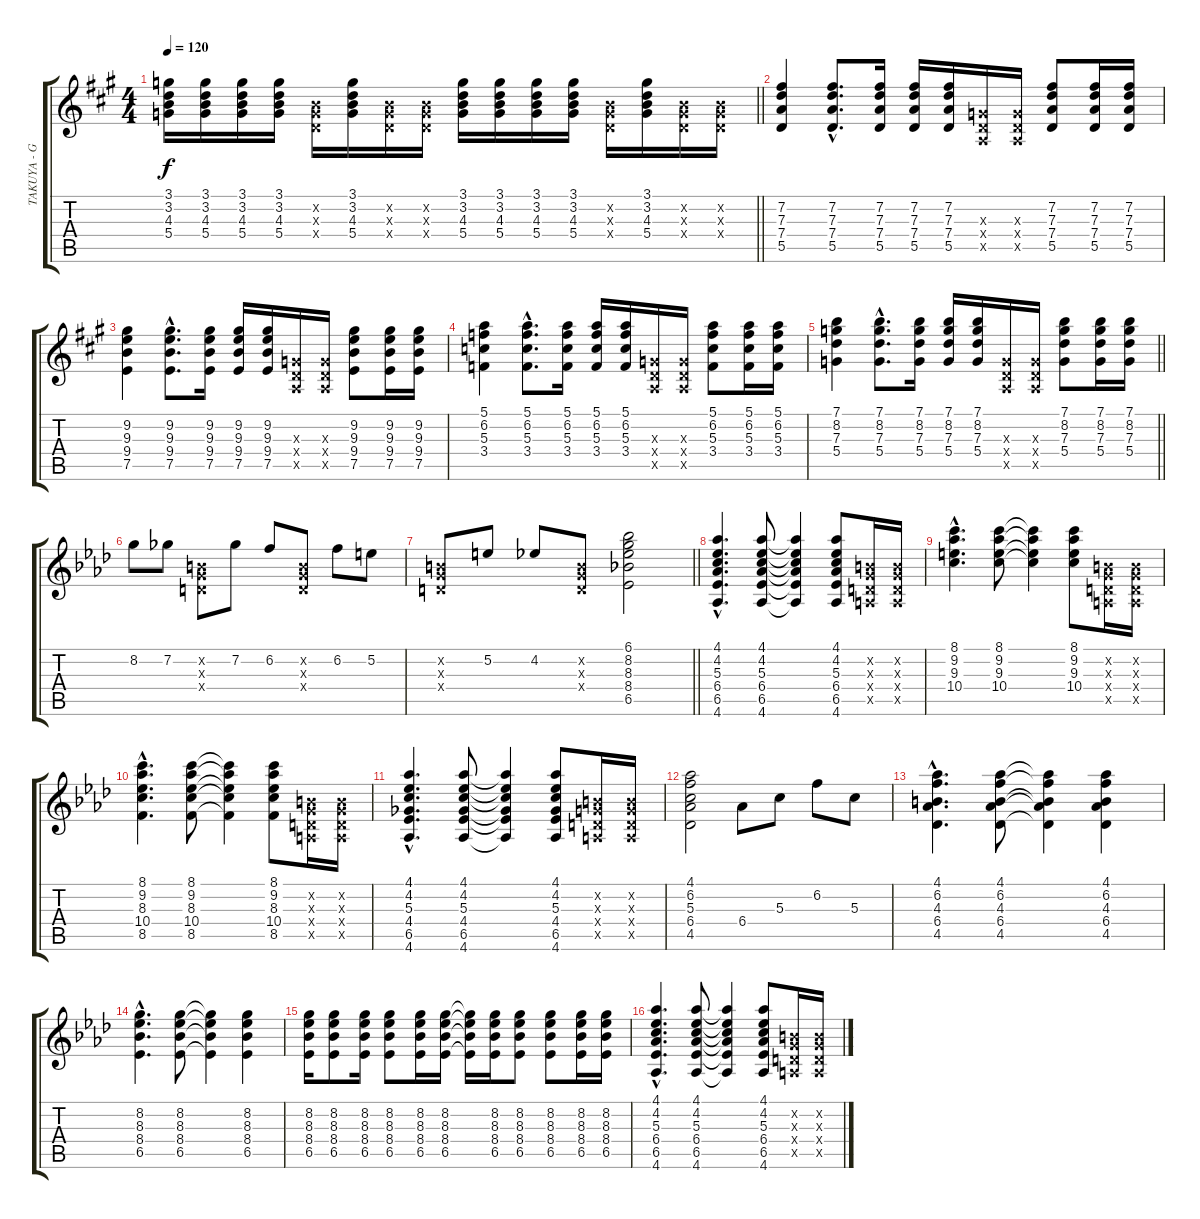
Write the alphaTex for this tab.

\track ("TAKUYA - Guitar 2" "TAKUYA - G") {instrument overdrivenguitar}
\staff {score tabs}
\tuning (E4 B3 G3 D3 A2 E2) {hide}
\ts (4 4)
\tempo 120
\clef g2
\barLineRight lightlight
\ks a
(3.1 3.2 4.3 5.4).16{dy f} (3.1 3.2 4.3 5.4).16 (3.1 3.2 4.3 5.4).16 (3.1 3.2 4.3 5.4).16 (0.2{x} 0.3{x} 0.4{x}).16 (3.1 3.2 4.3 5.4).16 (0.2{x} 0.3{x} 0.4{x}).16 (0.2{x} 0.3{x} 0.4{x}).16 (3.1 3.2 4.3 5.4).16 (3.1 3.2 4.3 5.4).16 (3.1 3.2 4.3 5.4).16 (3.1 3.2 4.3 5.4).16 (0.2{x} 0.3{x} 0.4{x}).16 (3.1 3.2 4.3 5.4).16 (0.2{x} 0.3{x} 0.4{x}).16 (0.2{x} 0.3{x} 0.4{x}).16 |
(7.2 7.3 7.4 5.5).4 (7.2{hac} 7.3{hac} 7.4{hac} 5.5{hac}).8{d} (7.2 7.3 7.4 5.5).16 (7.2 7.3 7.4 5.5).16 (7.2 7.3 7.4 5.5).16 (0.3{x} 0.4{x} 0.5{x}).16 (0.3{x} 0.4{x} 0.5{x}).16 (7.2 7.3 7.4 5.5).8 (7.2 7.3 7.4 5.5).16 (7.2 7.3 7.4 5.5).16 |
(9.2 9.3 9.4 7.5).4 (9.2{hac} 9.3{hac} 9.4{hac} 7.5{hac}).8{d} (9.2 9.3 9.4 7.5).16 (9.2 9.3 9.4 7.5).16 (9.2 9.3 9.4 7.5).16 (0.3{x} 0.4{x} 0.5{x}).16 (0.3{x} 0.4{x} 0.5{x}).16 (9.2 9.3 9.4 7.5).8 (9.2 9.3 9.4 7.5).16 (9.2 9.3 9.4 7.5).16 |
(5.1 6.2 5.3 3.4).4 (5.1{hac} 6.2{hac} 5.3{hac} 3.4{hac}).8{d} (5.1 6.2 5.3 3.4).16 (5.1 6.2 5.3 3.4).16 (5.1 6.2 5.3 3.4).16 (0.3{x} 0.4{x} 0.5{x}).16 (0.3{x} 0.4{x} 0.5{x}).16 (5.1 6.2 5.3 3.4).8 (5.1 6.2 5.3 3.4).16 (5.1 6.2 5.3 3.4).16 |
\barLineRight lightlight
(7.1 8.2 7.3 5.4).4 (7.1{hac} 8.2{hac} 7.3{hac} 5.4{hac}).8{d} (7.1 8.2 7.3 5.4).16 (7.1 8.2 7.3 5.4).16 (7.1 8.2 7.3 5.4).16 (0.3{x} 0.4{x} 0.5{x}).16 (0.3{x} 0.4{x} 0.5{x}).16 (7.1 8.2 7.3 5.4).8 (7.1 8.2 7.3 5.4).16 (7.1 8.2 7.3 5.4).16 |
\ks ab
8.2.8 7.2.8 (0.2{x} 0.3{x} 0.4{x}).8 7.2.8 6.2.8 (0.2{x} 0.3{x} 0.4{x}).8 6.2.8 5.2.8 |
\barLineRight lightlight
(0.2{x} 0.3{x} 0.4{x}).8 5.2.8 4.2.8 (0.2{x} 0.3{x} 0.4{x}).8 (6.1 8.2 8.3 8.4 6.5).2 |
(4.1{hac} 4.2{hac} 5.3{hac} 6.4{hac} 6.5{hac} 4.6{hac}).4{d} (4.1 4.2 5.3 6.4 6.5 4.6).8 (4.1{t} 4.2{t} 5.3{t} 6.4{t} 6.5{t} 4.6{t}).4 (4.1 4.2 5.3 6.4 6.5 4.6).8 (0.2{x} 0.3{x} 0.4{x} 0.5{x}).16 (0.2{x} 0.3{x} 0.4{x} 0.5{x}).16 |
(8.1{hac} 9.2{hac} 9.3{hac} 10.4{hac}).4{d} (8.1 9.2 9.3 10.4).8 (8.1{t} 9.2{t} 9.3{t} 10.4{t}).4 (8.1 9.2 9.3 10.4).8 (0.2{x} 0.3{x} 0.4{x} 0.5{x}).16 (0.2{x} 0.3{x} 0.4{x} 0.5{x}).16 |
(8.1{hac} 9.2{hac} 8.3{hac} 10.4{hac} 8.5{hac}).4{d} (8.1 9.2 8.3 10.4 8.5).8 (8.1{t} 9.2{t} 8.3{t} 10.4{t} 8.5{t}).4 (8.1 9.2 8.3 10.4 8.5).8 (0.2{x} 0.3{x} 0.4{x} 0.5{x}).16 (0.2{x} 0.3{x} 0.4{x} 0.5{x}).16 |
(4.1{hac} 4.2{hac} 5.3{hac} 4.4{hac} 6.5{hac} 4.6{hac}).4{d} (4.1 4.2 5.3 4.4 6.5 4.6).8 (4.1{t} 4.2{t} 5.3{t} 4.4{t} 6.5{t} 4.6{t}).4 (4.1 4.2 5.3 4.4 6.5 4.6).8 (0.2{x} 0.3{x} 0.4{x} 0.5{x}).16 (0.2{x} 0.3{x} 0.4{x} 0.5{x}).16 |
(4.1 6.2 5.3 6.4 4.5).2 6.4.8 5.3.8 6.2.8 5.3.8 |
(4.1{hac} 6.2{hac} 4.3{hac} 6.4{hac} 4.5{hac}).4{d} (4.1 6.2 4.3 6.4 4.5).8 (4.1{t} 6.2{t} 4.3{t} 6.4{t} 4.5{t}).4 (4.1 6.2 4.3 6.4 4.5).4 |
(8.2{hac} 8.3{hac} 8.4{hac} 6.5{hac}).4{d} (8.2 8.3 8.4 6.5).8 (8.2{t} 8.3{t} 8.4{t} 6.5{t}).4 (8.2 8.3 8.4 6.5).4 |
(8.2 8.3 8.4 6.5).16 (8.2 8.3 8.4 6.5).8 (8.2 8.3 8.4 6.5).16 (8.2 8.3 8.4 6.5).8 (8.2 8.3 8.4 6.5).16 (8.2 8.3 8.4 6.5).16 (8.2{t} 8.3{t} 8.4{t} 6.5{t}).16 (8.2 8.3 8.4 6.5).16 (8.2 8.3 8.4 6.5).8 (8.2 8.3 8.4 6.5).8 (8.2 8.3 8.4 6.5).16 (8.2 8.3 8.4 6.5).16 |
(4.1{hac} 4.2{hac} 5.3{hac} 6.4{hac} 6.5{hac} 4.6{hac}).4{d} (4.1 4.2 5.3 6.4 6.5 4.6).8 (4.1{t} 4.2{t} 5.3{t} 6.4{t} 6.5{t} 4.6{t}).4 (4.1 4.2 5.3 6.4 6.5 4.6).8 (0.2{x} 0.3{x} 0.4{x} 0.5{x}).16 (0.2{x} 0.3{x} 0.4{x} 0.5{x}).16
